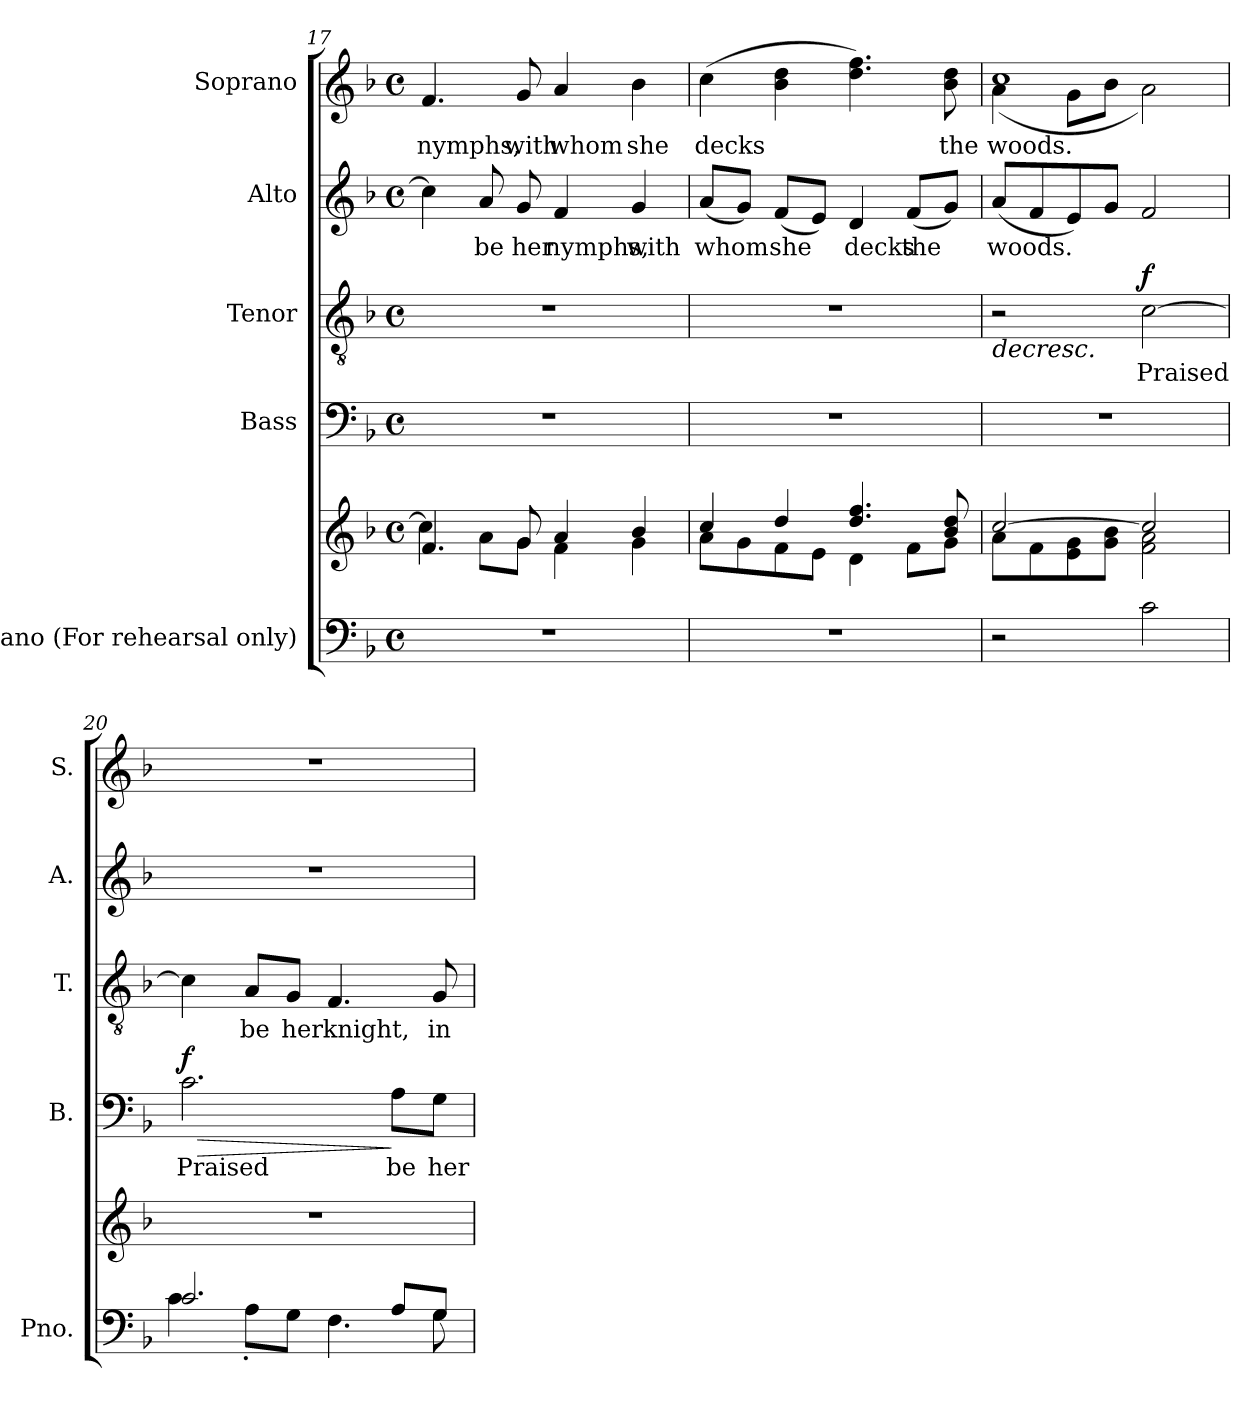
**kern	**kern	**kern	**text	**dynam	**kern	**text	**dynam	**kern	**text	**kern	**text
*part5	*part5	*part4	*part4	*part4	*part3	*part3	*part3	*part2	*part2	*part1	*part1
*staff6	*staff5	*staff4	*staff4	*staff4	*staff3	*staff3	*staff3	*staff2	*staff2	*staff1	*staff1
*I"Piano (For  rehearsal  only)	*	*I"Bass	*	*	*I"Tenor	*	*	*I"Alto	*	*I"Soprano	*
*I'Pno.	*	*I'B.	*	*	*I'T.	*	*	*I'A.	*	*I'S.	*
*clefF4	*clefG2	*clefF4	*	*	*clefGv2	*	*	*clefG2	*	*clefG2	*
*	*	*	*	*	*ITrd7c12	*	*	*	*	*	*
*k[b-]	*k[b-]	*k[b-]	*	*	*k[b-]	*	*	*k[b-]	*	*k[b-]	*
*F:	*F:	*F:	*	*	*F:	*	*	*F:	*	*F:	*
*M4/4	*M4/4	*M4/4	*	*	*M4/4	*	*	*M4/4	*	*M4/4	*
*met(c)	*met(c)	*met(c)	*	*	*met(c)	*	*	*met(c)	*	*met(c)	*
=17	=17	=17	=17	=17	=17	=17	=17	=17	=17	=17	=17
*	*^	*	*	*	*	*	*	*	*	*	*
!	!	!	!	!	!	!	!	!	!	!	!	!LO:LY:b:color=#000000
1r	4.fi/	4cci\]	1r	.	.	1r	.	.	4cci\]	.	4.fi/	nymphs,
!	!	!	!	!	!	!	!	!	!	!LO:LY:b:color=#000000	!	!
.	.	8ai\L	.	.	.	.	.	.	8ai/	be	.	.
!	!	!	!	!	!	!	!	!	!	!LO:LY:b:color=#000000	!	!
!	!	!	!	!	!	!	!	!	!	!	!	!LO:LY:b:color=#000000
.	8gi/	8gi\J	.	.	.	.	.	.	8gi/	her	8gi/	with
!	!	!	!	!	!	!	!	!	!	!LO:LY:b:color=#000000	!	!
!	!	!	!	!	!	!	!	!	!	!	!	!LO:LY:b:color=#000000
.	4ai/	4fi\	.	.	.	.	.	.	4fi/	nymphs,	4ai/	whom
!	!	!	!	!	!	!	!	!	!	!LO:LY:b:color=#000000	!	!
!	!	!	!	!	!	!	!	!	!	!	!	!LO:LY:b:color=#000000
.	4b-i/	4gi\	.	.	.	.	.	.	4gi/	with	4b-i\	she
=18	=18	=18	=18	=18	=18	=18	=18	=18	=18	=18	=18	=18
!	!	!	!	!	!	!	!	!	!	!LO:LY:b:color=#000000	!	!
!	!	!	!	!	!	!	!	!	!	!	!	!LO:LY:b:color=#000000
1r	4cci/	8ai\L	1r	.	.	1r	.	.	(8ai/L	whom	(4cci\	decks
.	.	8gi\	.	.	.	.	.	.	8gi/J)	.	.	.
!	!	!	!	!	!	!	!	!	!	!LO:LY:b:color=#000000	!	!
.	4ddi/	8fi\	.	.	.	.	.	.	(8fi/L	she	4b-i\ 4ddi	.
.	.	8ei\J	.	.	.	.	.	.	8ei/J)	.	.	.
!	!	!	!	!	!	!	!	!	!	!LO:LY:b:color=#000000	!	!
.	4.ddi/ 4.ffi	4di\	.	.	.	.	.	.	4di/	decks	4.ddi\ 4.ffi)	.
!	!	!	!	!	!	!	!	!	!	!LO:LY:b:color=#000000	!	!
.	.	8fi\L	.	.	.	.	.	.	(8fi/L	the	.	.
!	!	!	!	!	!	!	!	!	!	!	!	!LO:LY:b:color=#000000
.	8b-i/ 8ddi	8gi\J	.	.	.	.	.	.	8gi/J)	.	8b-i\ 8ddi	the
=19	=19	=19	=19	=19	=19	=19	=19	=19	=19	=19	=19	=19
!	!	!	!	!	!	!	!	!LO:HP:b	!	!	!	!
!	!	!	!	!	!	!	!	!	!	!LO:LY:b:color=#000000	!	!
*	*	*	*	*	*	*	*	*	*	*	*^	*
!	!	!	!	!	!	!	!	!	!	!	!	!	!LO:LY:b:color=#000000
2r	[2cci/	8ai\L	1r	.	.	2r	.	>	(8ai/L	woods.	1cci	(4ai\	woods.
.	.	8fi\	.	.	.	.	.	.	8fi/	.	.	.	.
.	.	8ei\ 8gi	.	.	.	.	.	.	8ei/)	.	.	8gi\L	.
.	.	8gi\ 8b-iJ	.	.	.	.	.	.	8gi/J	.	.	8b-i\J	.
!	!	!	!	!	!	!	!LO:LY:b:color=#000000	!	!	!	!	!	!
2ci\	2cci/]	2fi\ 2ai	.	.	.	[2Ci\	Praised	f	2fi/	.	.	2ai\)	.
*	*v	*v	*	*	*	*	*	*	*	*	*v	*v	*
.	.	.	.	.	.	.	]	.	.	.	.
!!LO:LB:g=z
=20	=20	=20	=20	=20	=20	=20	=20	=20	=20	=20	=20
*^	*	*	*	*	*	*	*	*	*	*	*
!	!	!	!	!LO:LY:b:color=#000000	!LO:HP:b	!	!	!	!	!	!	!
2.ci/	4ci\	1r	2.ci\	Praised	> f	4Ci\]	.	.	1r	.	1r	.
!	!	!	!	!	!	!	!LO:LY:b:color=#000000	!	!	!	!	!
.	8A'i\L	.	.	.	.	8AAi/L	be	.	.	.	.	.
!	!	!	!	!	!	!	!LO:LY:b:color=#000000	!	!	!	!	!
.	8Gi\J	.	.	.	.	8GGi/J	her	.	.	.	.	.
!	!	!	!	!	!	!	!LO:LY:b:color=#000000	!	!	!	!	!
.	4.Fi\	.	.	.	.	4.FFi/	knight,	.	.	.	.	.
!	!	!	!	!LO:LY:b:color=#000000	!	!	!	!	!	!	!	!
8Ai/L	.	.	8Ai\L	be	]	.	.	.	.	.	.	.
!	!	!	!	!LO:LY:b:color=#000000	!	!	!	!	!	!	!	!
!	!	!	!	!	!	!	!LO:LY:b:color=#000000	!	!	!	!	!
8Gi/J	8Gi\	.	8Gi\J	her	.	8GGi/	in	.	.	.	.	.
*v	*v	*	*	*	*	*	*	*	*	*	*	*
=	=	=	=	=	=	=	=	=	=	=	=
*-	*-	*-	*-	*-	*-	*-	*-	*-	*-	*-	*-
